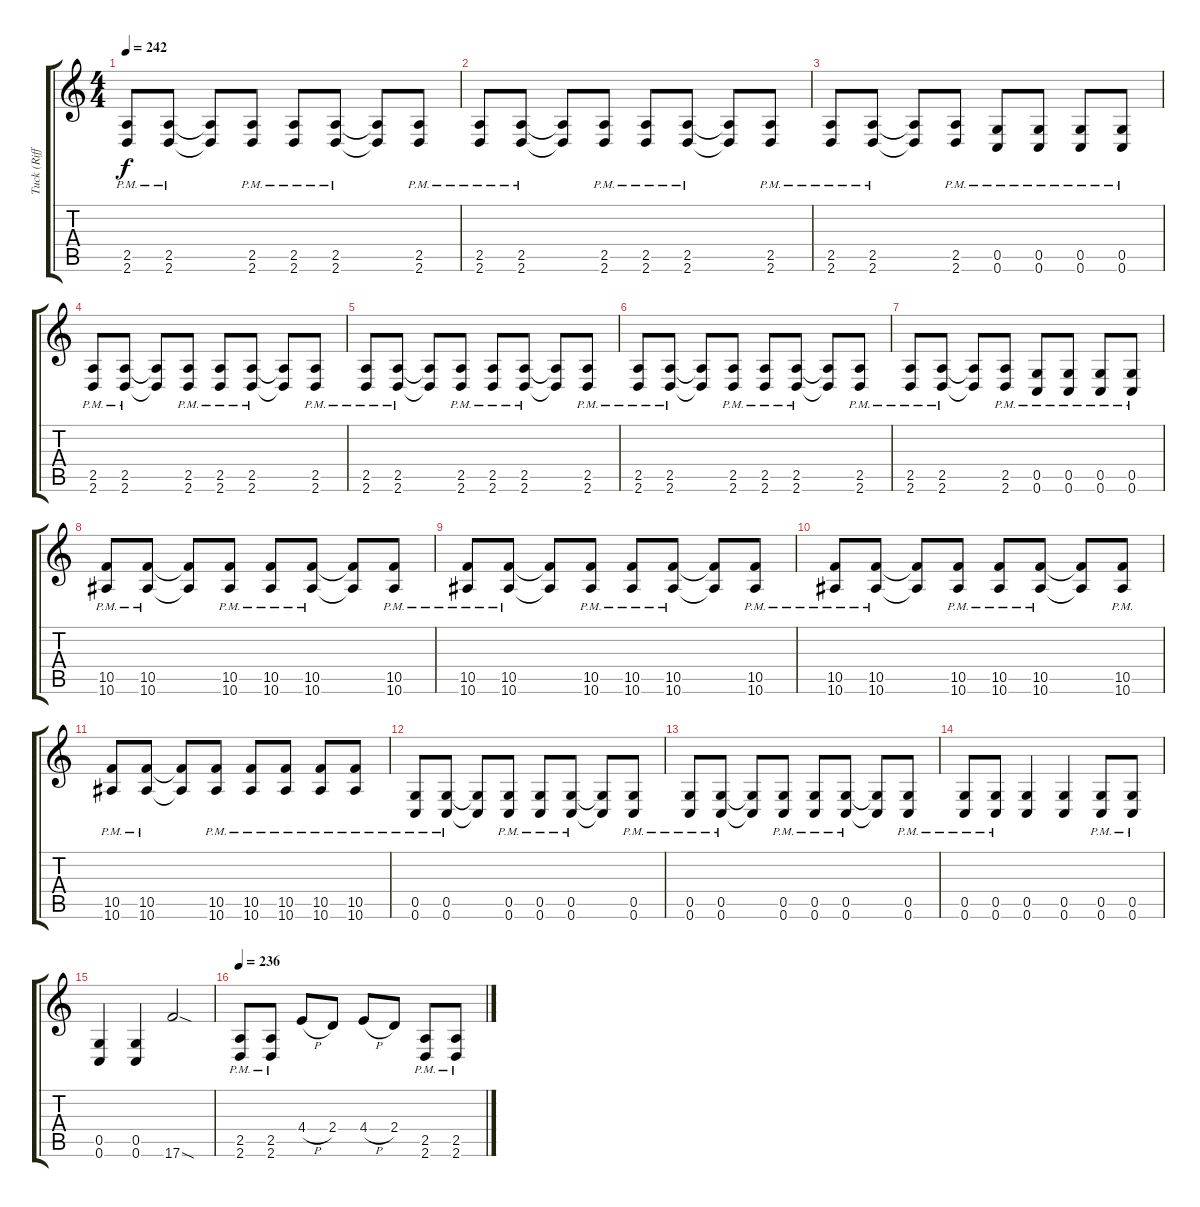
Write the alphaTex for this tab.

\track ("Tuck (Riff)" "Tuck (Riff") {instrument distortionguitar}
\staff {score tabs}
\tuning (D4 A3 F3 C3 G2 C2) {hide}
\ts (4 4)
\tempo 242
\clef g2
\ks c
(2.5{pm} 2.6{pm}).8{dy f} (2.5{pm} 2.6{pm}).8 (2.5{t} 2.6{t}).8 (2.5{pm} 2.6{pm}).8 (2.5{pm} 2.6{pm}).8 (2.5{pm} 2.6{pm}).8 (2.5{t} 2.6{t}).8 (2.5{pm} 2.6{pm}).8 |
(2.5{pm} 2.6{pm}).8 (2.5{pm} 2.6{pm}).8 (2.5{t} 2.6{t}).8 (2.5{pm} 2.6{pm}).8 (2.5{pm} 2.6{pm}).8 (2.5{pm} 2.6{pm}).8 (2.5{t} 2.6{t}).8 (2.5{pm} 2.6{pm}).8 |
(2.5{pm} 2.6{pm}).8 (2.5{pm} 2.6{pm}).8 (2.5{t} 2.6{t}).8 (2.5{pm} 2.6{pm}).8 (0.5{pm} 0.6{pm}).8 (0.5{pm} 0.6{pm}).8 (0.5{pm} 0.6{pm}).8 (0.5{pm} 0.6{pm}).8 |
(2.5{pm} 2.6{pm}).8 (2.5{pm} 2.6{pm}).8 (2.5{t} 2.6{t}).8 (2.5{pm} 2.6{pm}).8 (2.5{pm} 2.6{pm}).8 (2.5{pm} 2.6{pm}).8 (2.5{t} 2.6{t}).8 (2.5{pm} 2.6{pm}).8 |
(2.5{pm} 2.6{pm}).8 (2.5{pm} 2.6{pm}).8 (2.5{t} 2.6{t}).8 (2.5{pm} 2.6{pm}).8 (2.5{pm} 2.6{pm}).8 (2.5{pm} 2.6{pm}).8 (2.5{t} 2.6{t}).8 (2.5{pm} 2.6{pm}).8 |
(2.5{pm} 2.6{pm}).8 (2.5{pm} 2.6{pm}).8 (2.5{t} 2.6{t}).8 (2.5{pm} 2.6{pm}).8 (2.5{pm} 2.6{pm}).8 (2.5{pm} 2.6{pm}).8 (2.5{t} 2.6{t}).8 (2.5{pm} 2.6{pm}).8 |
(2.5{pm} 2.6{pm}).8 (2.5{pm} 2.6{pm}).8 (2.5{t} 2.6{t}).8 (2.5{pm} 2.6{pm}).8 (0.5{pm} 0.6{pm}).8 (0.5{pm} 0.6{pm}).8 (0.5{pm} 0.6{pm}).8 (0.5{pm} 0.6{pm}).8 |
(10.5{pm} 10.6{pm}).8 (10.5{pm} 10.6{pm}).8 (10.5{t} 10.6{t}).8 (10.5{pm} 10.6{pm}).8 (10.5{pm} 10.6{pm}).8 (10.5{pm} 10.6{pm}).8 (10.5{t} 10.6{t}).8 (10.5{pm} 10.6{pm}).8 |
(10.5{pm} 10.6{pm}).8 (10.5{pm} 10.6{pm}).8 (10.5{t} 10.6{t}).8 (10.5{pm} 10.6{pm}).8 (10.5{pm} 10.6{pm}).8 (10.5{pm} 10.6{pm}).8 (10.5{t} 10.6{t}).8 (10.5{pm} 10.6{pm}).8 |
(10.5{pm} 10.6{pm}).8 (10.5{pm} 10.6{pm}).8 (10.5{t} 10.6{t}).8 (10.5{pm} 10.6{pm}).8 (10.5{pm} 10.6{pm}).8 (10.5{pm} 10.6{pm}).8 (10.5{t} 10.6{t}).8 (10.5{pm} 10.6{pm}).8 |
(10.5{pm} 10.6{pm}).8 (10.5{pm} 10.6{pm}).8 (10.5{t} 10.6{t}).8 (10.5{pm} 10.6{pm}).8 (10.5{pm} 10.6{pm}).8 (10.5{pm} 10.6{pm}).8 (10.5{pm} 10.6{pm}).8 (10.5{pm} 10.6{pm}).8 |
(0.5{pm} 0.6{pm}).8 (0.5{pm} 0.6{pm}).8 (0.5{t} 0.6{t}).8 (0.5{pm} 0.6{pm}).8 (0.5{pm} 0.6{pm}).8 (0.5{pm} 0.6{pm}).8 (0.5{t} 0.6{t}).8 (0.5{pm} 0.6{pm}).8 |
(0.5{pm} 0.6{pm}).8 (0.5{pm} 0.6{pm}).8 (0.5{t} 0.6{t}).8 (0.5{pm} 0.6{pm}).8 (0.5{pm} 0.6{pm}).8 (0.5{pm} 0.6{pm}).8 (0.5{t} 0.6{t}).8 (0.5{pm} 0.6{pm}).8 |
(0.5{pm} 0.6{pm}).8 (0.5{pm} 0.6{pm}).8 (0.5 0.6).4 (0.5 0.6).4 (0.5{pm} 0.6{pm}).8 (0.5{pm} 0.6{pm}).8 |
(0.5 0.6).4 (0.5 0.6).4 17.6{sod}.2 |
\tempo 236
(2.5{pm} 2.6{pm}).8 (2.5{pm} 2.6{pm}).8 4.4{h}.8 2.4.8 4.4{h}.8 2.4.8 (2.5{pm} 2.6{pm}).8 (2.5{pm} 2.6{pm}).8
